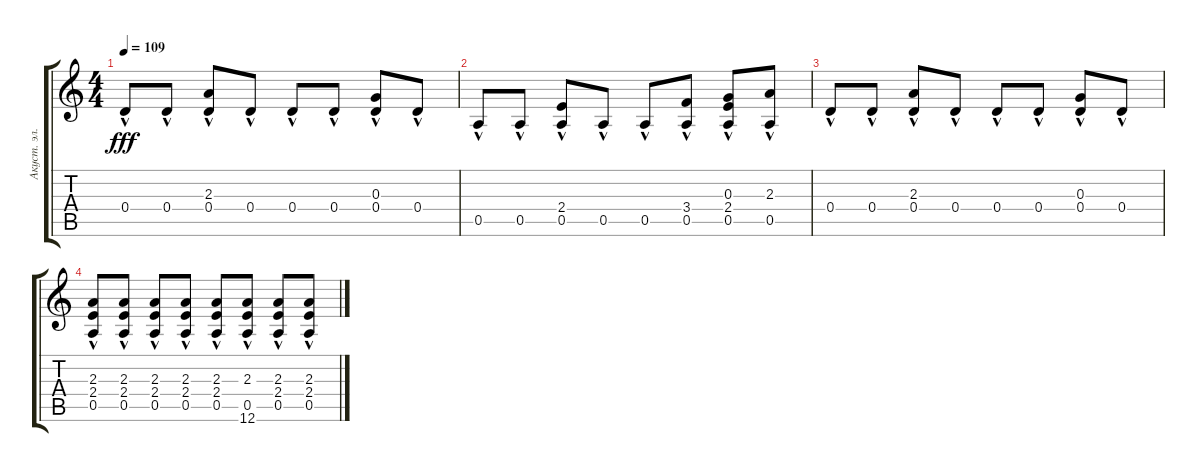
\track ("Акуст. эл. гитара" "Акуст. эл.") {instrument electricguitarclean}
\staff {score tabs}
\tuning (E4 B3 G3 D3 A2 E2) {hide}
\ts (4 4)
\tempo 109
\clef g2
\ks c
0.4{hac}.8{dy fff} 0.4{hac}.8 (2.3{hac} 0.4{hac}).8 0.4{hac}.8 0.4{hac}.8 0.4{hac}.8 (0.3{hac} 0.4{hac}).8 0.4{hac}.8 |
0.5{hac}.8 0.5{hac}.8 (2.4{hac} 0.5{hac}).8 0.5{hac}.8 0.5{hac}.8 (3.4{hac} 0.5{hac}).8 (0.3{hac} 2.4{hac} 0.5{hac}).8 (2.3{hac} 0.5{hac}).8 |
0.4{hac}.8 0.4{hac}.8 (2.3{hac} 0.4{hac}).8 0.4{hac}.8 0.4{hac}.8 0.4{hac}.8 (0.3{hac} 0.4{hac}).8 0.4{hac}.8 |
(2.3{hac} 2.4{hac} 0.5{hac}).8 (2.3{hac} 2.4{hac} 0.5{hac}).8 (2.3{hac} 2.4{hac} 0.5{hac}).8 (2.3{hac} 2.4{hac} 0.5{hac}).8 (2.3{hac} 2.4{hac} 0.5{hac}).8 (2.3{hac} 0.5{hac} 12.6{hac}).8 (2.3{hac} 2.4{hac} 0.5{hac}).8 (2.3{hac} 2.4{hac} 0.5{hac}).8
